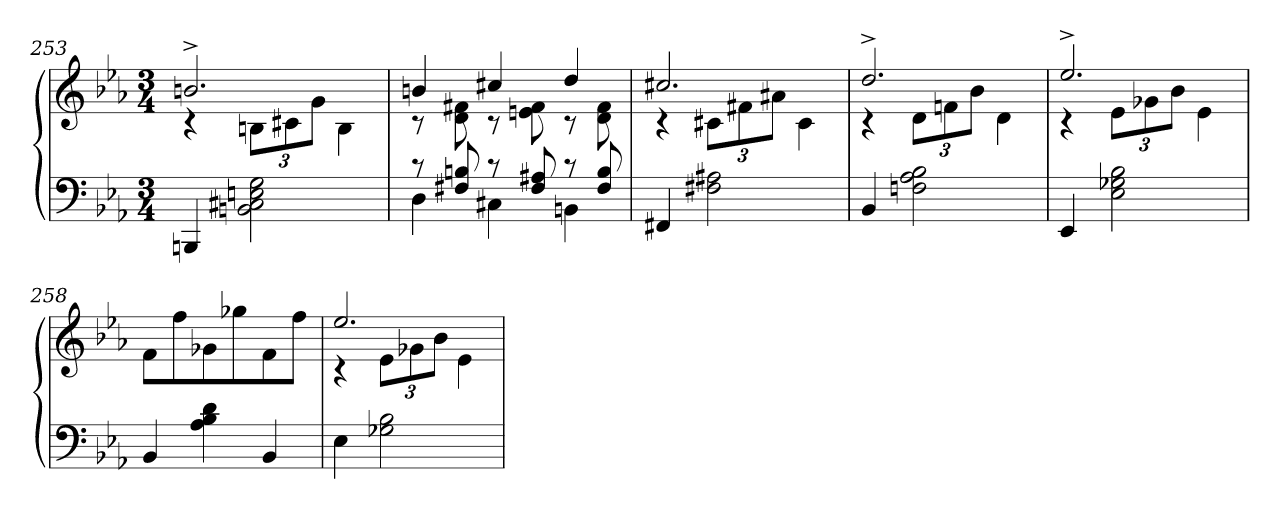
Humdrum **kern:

**kern	**kern
*part1	*part1
*staff2	*staff1
*clefF4	*clefG2
*k[b-e-a-]	*k[b-e-a-]
*E-:	*E-:
*M3/4	*M3/4
=253	=253
*	*^
4BBBn/	2.bn^>/	4rc
*	*	*Xbrackettup
2BBn\ 2C#X\ 2En\ 2G\	.	12Bn\L
.	.	12c#X\
.	.	12g\J
.	.	4B\
=254	=254	=254
*^	*	*
8rc	4D\	4bn/	8rc
8F#X/ 8Bn/	.	.	8d\ 8f#X\
8rc	4C#X\	4cc#X/	8rc
8F#/ 8A#X/	.	.	8en\ 8f#\
8rc	4BBn\	4dd/	8rc
8F#/ 8B/	.	.	8d\ 8f#\
*v	*v	*	*
=255	=255	=255
4FF#X/	2.cc#X/	4rc
2F#X\ 2A#X\	.	12c#X\L
.	.	12f#X\
.	.	12a#X\J
.	.	4c#\
!!LO:LB:g=z	!!
=256	=256	=256
4BB-i/	2.dd^>/	4rc
2Fni\ 2A-i\ 2B-i\	.	12d\L
.	.	12fni\
.	.	12b-i\J
.	.	4d\
!!LO:LB:g=z	!!
=257	=257	=257
4EE-i/	2.ee-i^>/	4rc
2E-i\ 2G-X\ 2B-\	.	12e-\L
.	.	12g-X\
.	.	12b-\J
.	.	4e-\
*	*v	*v
=258	=258
4BB-/	8f\L
.	8ff\
4A-\ 4B-\ 4d\	8g-X\
.	8gg-X\
4BB-/	8f\
.	8ff\J
=259	=259
*	*^
4E-\	2.ee-/	4rc
2G-X\ 2B-\	.	12e-\L
.	.	12g-X\
.	.	12b-\J
.	.	4e-\
*	*v	*v
=	=
*-	*-
